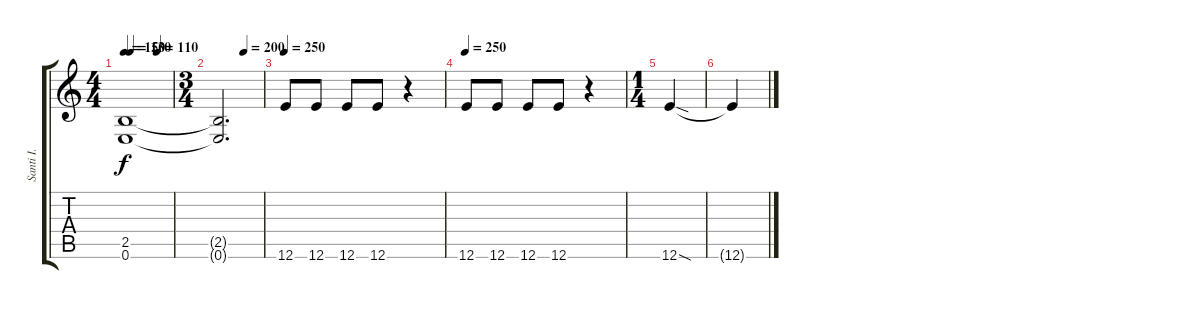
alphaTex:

\track ("Santi I." "Santi I.") {instrument electricbassfinger}
\staff {score tabs}
\tuning (E4 B3 G3 D3 A2 E2) {hide}
\ts (4 4)
\tempo 150
\tempo (130 0.125)
\tempo (110 0.6875)
\clef g2
\ks c
(2.5{t} 0.6{t}).1{dy f} |
\ts (3 4)
\tempo (200 0.5833333333333334)
(2.5{t} 0.6{t}).2{d} |
\tempo 250
12.6.8 12.6.8 12.6.8 12.6.8 r.4 |
\tempo 250
12.6.8 12.6.8 12.6.8 12.6.8 r.4 |
\ts (1 4)
12.6{sod}.4 |
12.6{t}.4
